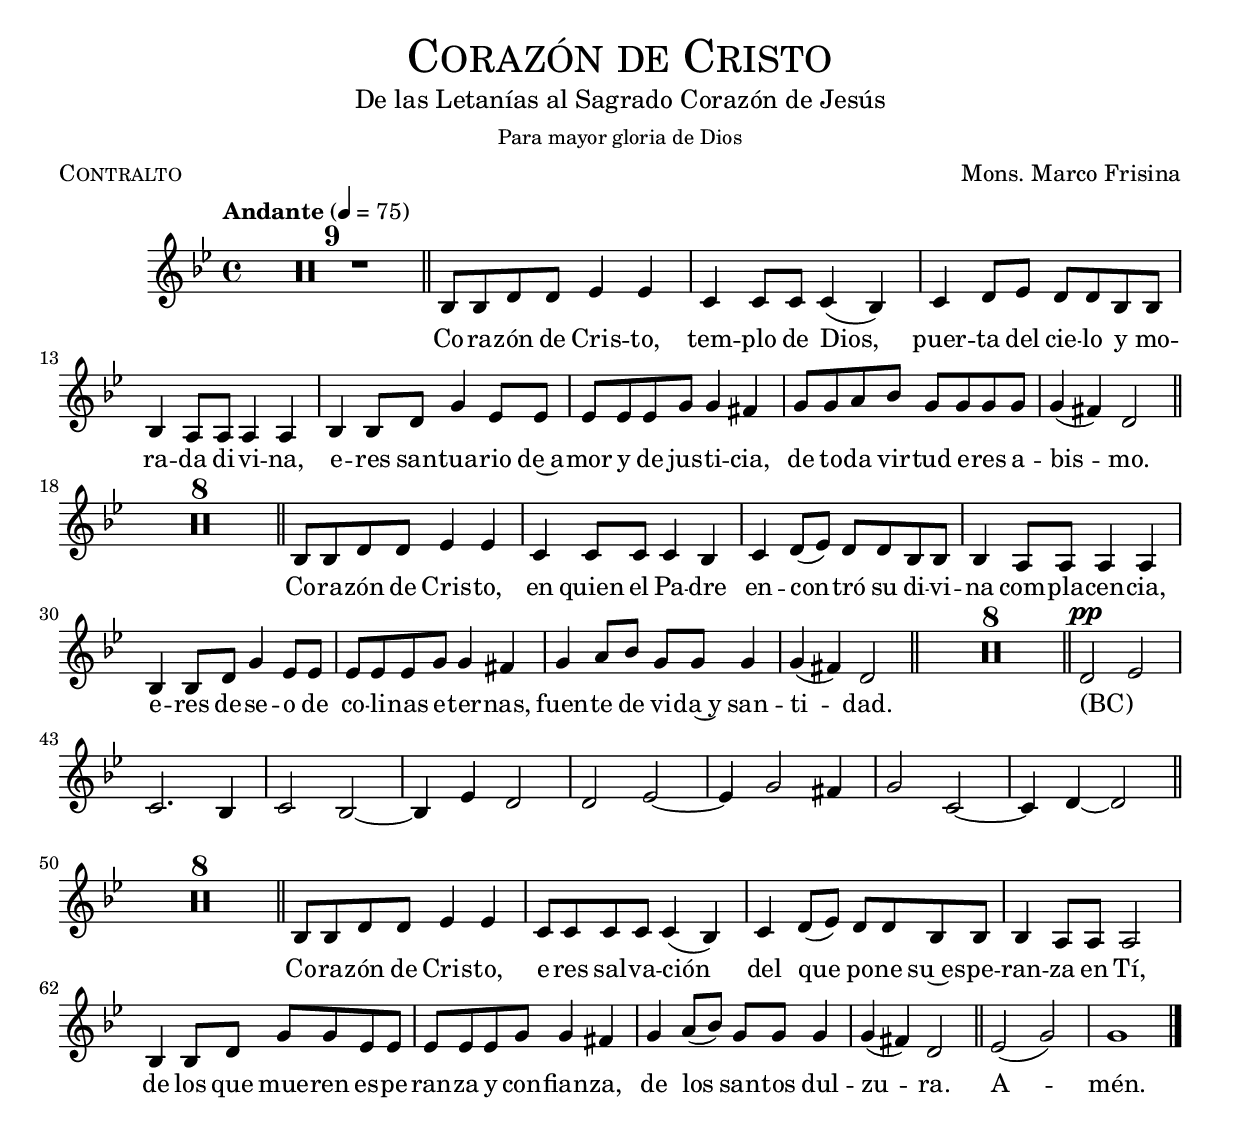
% Corazon de Cristo - Alto
% by serachsam

\language "espanol"
\version "2.23.2"

% --- Global parameters
%particle = 0
%jump = \break
%time = 4

% --- Includes
\include "global.ily"
% --- Musica
alto = \relative do' {
  \compressEmptyMeasures
  \dynamicUp
  %Escribir la musica aqui...
  R1*9 | 
  sib8 sib re8 re mib4 mib |
  do4 do8 do do4( sib) |
  do4 re8 mib re re sib sib |
  sib4 la8 la la4 la | 
  sib4 sib8 re sol4 mib8 mib |
  mib8 mib mib sol sol4 fas |
  sol8 sol la sib sol sol sol sol |
  sol4( fas) re2 | 
  R1*8 | 
  sib8 sib re8 re mib4 mib |
  do4 do8 do do4 sib |
  do4 re8( mib) re re sib sib |
  sib4 la8 la la4 la | 
  sib4 sib8 re sol4 mib8 mib |
  mib8 mib mib sol sol4 fas |
  sol4 la8 sib sol sol sol4 |
  sol4( fas) re2 | 
  R1*8 | 
  re2\pp mib |
  do2. sib4 |
  do2 sib~ |
  sib4 mib re2 | 
  re2 mib~ |
  mib4 sol2 fas4 |
  sol2 do,~ |
  do4 re~ re2 | 
  R1*8 | 
  sib8 sib re8 re mib4 mib |
  do8 do do8 do do4( sib) |
  do4 re8( mib) re re sib sib |
  sib4 la8 la la2 | 
  sib4 sib8 re sol sol mib8 mib |
  mib8 mib mib sol sol4 fas |
  sol4 la8( sib) sol sol sol4 |
  sol4( fas) re2 | 
  
  mib2( sol) |
  sol1 |
}

% --- Letra
alto-lyrics = \lyricmode {
  % la letra va aqui.
  Co -- ra -- zón de Cris -- to, tem -- plo de Dios,
  puer -- ta del cie -- lo y mo -- ra -- da di -- vi -- na,
  e -- res san -- tua -- rio de~a -- mor y de jus -- ti -- cia,
  de to -- da vir -- tud e -- res a -- bis -- mo.
  
  Co -- ra -- zón de Cris -- to, en quien el Pa -- dre
  en -- con -- tró su di -- vi -- na com -- pla -- cen -- cia,
  e -- res de -- se -- o de co -- li -- nas e -- ter -- nas,
  fuen -- te de vi -- da~y san -- ti -- dad.
  
  (BC) _ _ _ _ _ _ _ _ _ _ _ _ _ _
  
  Co -- ra -- zón de Cris -- to, e -- res sal -- va -- ción
  del que po -- ne su~es -- pe -- ran -- za en Tí,
  de los que mue -- ren es -- pe -- ran -- za y con -- fian -- za,
  de los san -- tos dul -- zu -- ra.
  
  A -- mén.
}

% \include "metronome.ily"

% --- Global size
%#(set-global-staff-size \size)

% --- Header
\header {
  title = \markup{\fontsize #2 \medium \smallCaps \title}
  subtitle = \markup{\medium \subtitle}
  subsubtitle = \markup{\medium \subsubtitle}
  poet = \markup {\caps "Contralto"}
  composer = \autor
  arranger = \markup {\right-column { \arranger }}
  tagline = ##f
  breakbefore = ##t
}

% --- Music

% --- Harmony

% --- Sheet
\score {
  <<
    \new Staff {
      \set Staff.midiInstrument = #"choir aahs"
      %\set Staff.midiMaximumVolume = #1.5
      <<
        \new Voice = "alto" {
          <<
            \global
            \alto
          >>
        }
        \new Lyrics \lyricsto "alto" { \alto-lyrics }
      >>
    }
  >>
  \midi {}
  \layout {}
}

% --- Paper
\paper {
  #(set-default-paper-size "letter")
  page-breaking = #ly:page-turn-breaking
}
